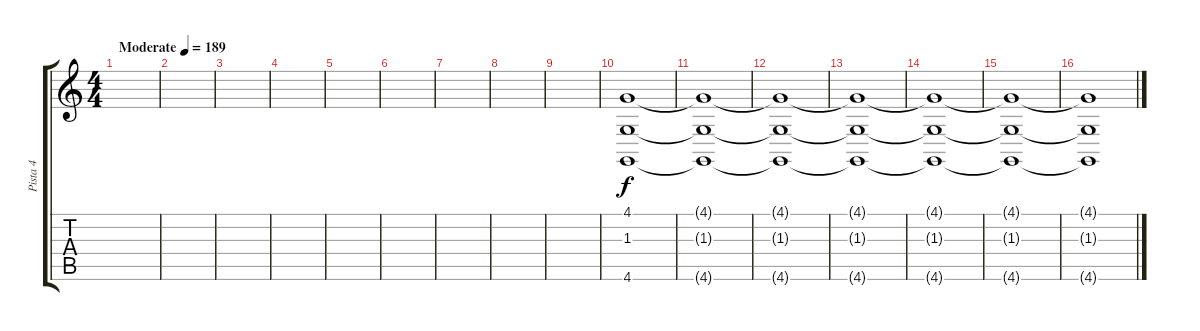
\track ("Pista 4" "Pista 4") {instrument stringensemble1}
\staff {score tabs}
\tuning (Eb4 Bb3 Gb3 Db3 Ab2 Eb2) {hide}
\ts (4 4)
\tempo (189 "Moderate")
\clef g2
\ks c
|
|
|
|
|
|
|
|
|
(4.1 1.3 4.6).1 |
(4.1{t} 1.3{t} 4.6{t}).1 |
(4.1{t} 1.3{t} 4.6{t}).1 |
(4.1{t} 1.3{t} 4.6{t}).1 |
(4.1{t} 1.3{t} 4.6{t}).1 |
(4.1{t} 1.3{t} 4.6{t}).1 |
(4.1{t} 1.3{t} 4.6{t}).1
